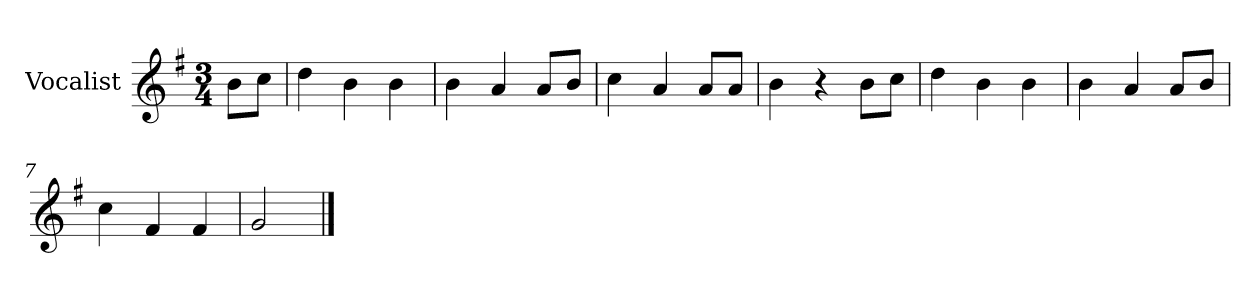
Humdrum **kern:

**kern
*part1
*staff1
*I"Vocalist
*k[f#]
*G:
*M3/4
=
8bL
8ccJ
=1
4dd
4b
4b
=2
4b
4a
8aL
8bJ
=3
4cc
4a
8aL
8aJ
=4
4b
4r
8bL
8ccJ
=5
4dd
4b
4b
=6
4b
4a
8aL
8bJ
=7
4cc
4f#
4f#
=8
2g
==
*-
